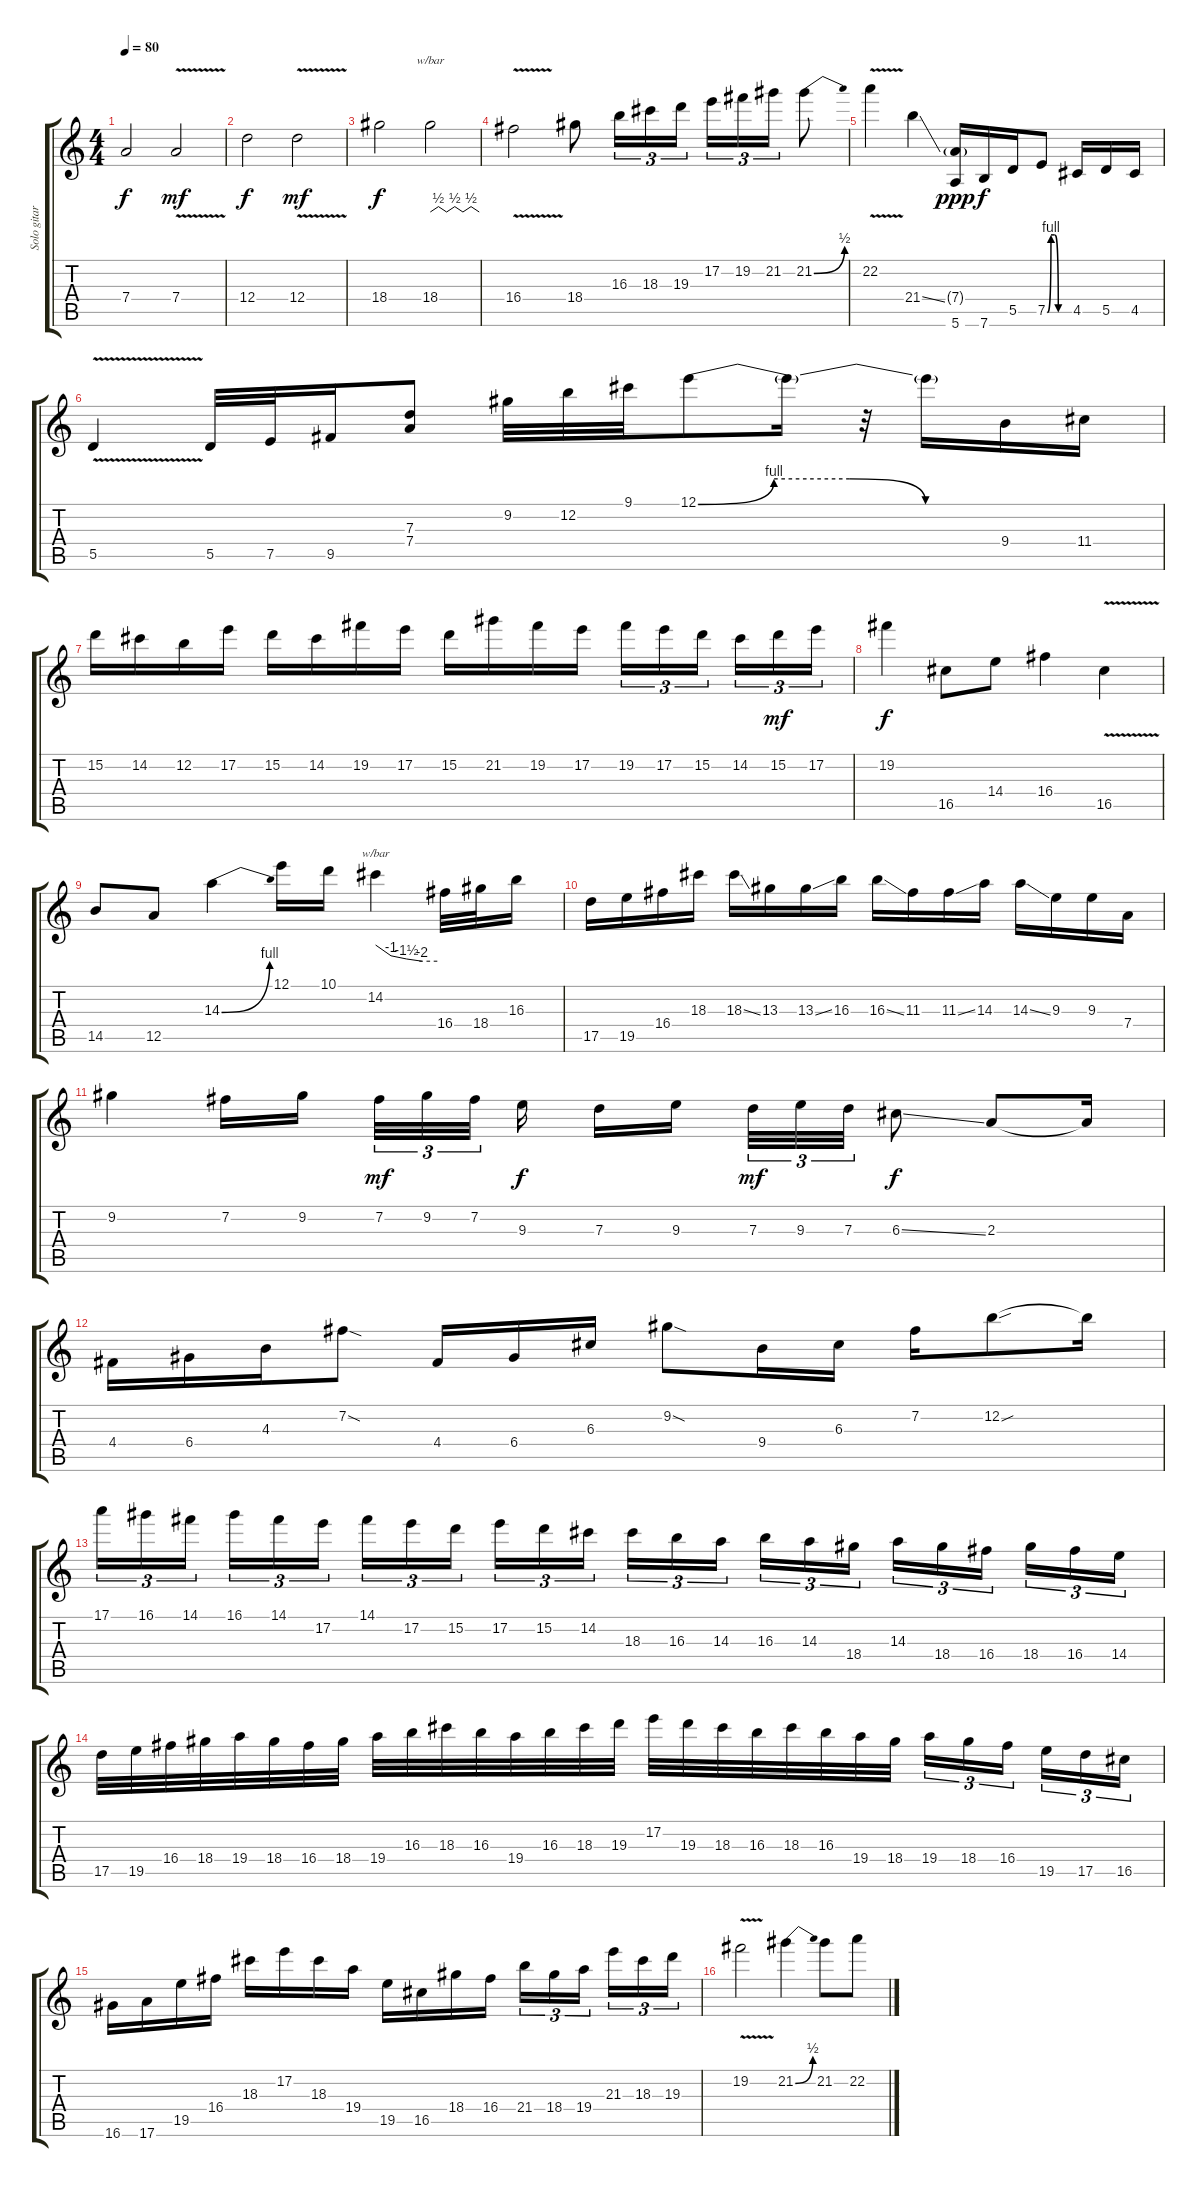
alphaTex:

\track ("Solo gitara" "Solo gitar") {instrument distortionguitar}
\staff {score tabs}
\tuning (E4 B3 G3 D3 A2 E2) {hide}
\ts (4 4)
\tempo 80
\clef g2
\ks c
7.4.2{dy f} 7.4{v}.2{dy mf} |
12.4.2{dy f} 12.4{v}.2{dy mf} |
18.4.2{dy f} 18.4.2{tbe (custom default 0 0 10 2 20 0 30 2 40 0 50 2 60 0) volume 14} |
16.4{v}.2 18.4.8 16.3.16{tu (3 2)} 18.3.16{tu (3 2)} 19.3.16{tu (3 2)} 17.2.16{tu (3 2)} 19.2.16{tu (3 2)} 21.2.16{tu (3 2)} 21.2{be (bend 0 0 60 2)}.8 |
22.2{v}.4 21.4{ss}.4 (7.4{g} 5.6).16{dy ppp} 7.6.16{dy f} 5.5.16 7.5{be (custom 0 0 10 4 20 4 30 0 60 0)}.8 4.5.16 5.5.16 4.5.16 |
5.5{v}.4 5.5.32 7.5.32 9.5.16 (7.3 7.4).8 9.2.32 12.2.32 9.1.32 12.1{be (custom 0 0 15 4 30 4 45 0 60 0)}.8 12.1{t}.16 r.32 12.1{t}.16 9.4.16 11.4.16 |
15.2.16 14.2.16 12.2.16 17.2.16 15.2.16 14.2.16 19.2.16 17.2.16 15.2.16 21.2.16 19.2.16 17.2.16 19.2.16{tu (3 2)} 17.2.16{tu (3 2)} 15.2.16{tu (3 2) beam splitsecondary} 14.2.16{tu (3 2)} 15.2.16{tu (3 2) dy mf} 17.2.16{tu (3 2)} |
19.2.4{dy f} 16.5.8 14.4.8 16.4.4 16.5{v}.4 |
14.5.8 12.5.8 14.3{be (bend 0 0 60 4)}.4 12.1.16 10.1.16 14.2.4{tbe (custom default 0 0 15 -4 30 -6 45 -8 60 -8)} 16.4.32 18.4.32 16.3.16 |
17.5.16 19.5.16 16.4.16 18.3.16 18.3{ss}.16 13.3.16 13.3{ss}.16 16.3.16 16.3{ss}.16 11.3.16 11.3{ss}.16 14.3.16 14.3{ss}.16 9.3.16 9.3.16 7.4.16 |
9.2.4 7.2.16 9.2.16{beam splitsecondary} 7.2.32{tu (3 2) dy mf} 9.2.32{tu (3 2)} 7.2.32{tu (3 2) beam splitsecondary} 9.3.16{dy f} 7.3.16 9.3.16{beam splitsecondary} 7.3.32{tu (3 2) dy mf} 9.3.32{tu (3 2)} 7.3.32{tu (3 2)} 6.3{ss}.8{dy f} 2.3.8 2.3{t}.16 |
4.4.16 6.4.16 4.3.16 7.2{sod}.8 4.4.16 6.4.16 6.3.16 9.2{sod}.8 9.4.16 6.3.16 7.2.16 12.2{sou}.8 12.2{t}.16 |
17.1.16{tu (3 2)} 16.1.16{tu (3 2)} 14.1.16{tu (3 2) beam splitsecondary} 16.1.16{tu (3 2)} 14.1.16{tu (3 2)} 17.2.16{tu (3 2)} 14.1.16{tu (3 2)} 17.2.16{tu (3 2)} 15.2.16{tu (3 2) beam splitsecondary} 17.2.16{tu (3 2)} 15.2.16{tu (3 2)} 14.2.16{tu (3 2)} 18.3.16{tu (3 2)} 16.3.16{tu (3 2)} 14.3.16{tu (3 2) beam splitsecondary} 16.3.16{tu (3 2)} 14.3.16{tu (3 2)} 18.4.16{tu (3 2)} 14.3.16{tu (3 2)} 18.4.16{tu (3 2)} 16.4.16{tu (3 2) beam splitsecondary} 18.4.16{tu (3 2)} 16.4.16{tu (3 2)} 14.4.16{tu (3 2)} |
17.5.32 19.5.32 16.4.32 18.4.32 19.4.32 18.4.32 16.4.32 18.4.32 19.4.32 16.3.32 18.3.32 16.3.32 19.4.32 16.3.32 18.3.32 19.3.32 17.2.32 19.3.32 18.3.32 16.3.32 18.3.32 16.3.32 19.4.32 18.4.32 19.4.16{tu (3 2)} 18.4.16{tu (3 2)} 16.4.16{tu (3 2) beam splitsecondary} 19.5.16{tu (3 2)} 17.5.16{tu (3 2)} 16.5.16{tu (3 2)} |
16.6.16 17.6.16 19.5.16 16.4.16 18.3.16 17.2.16 18.3.16 19.4.16 19.5.16 16.5.16 18.4.16 16.4.16 21.4.16{tu (3 2)} 18.4.16{tu (3 2)} 19.4.16{tu (3 2) beam splitsecondary} 21.3.16{tu (3 2)} 18.3.16{tu (3 2)} 19.3.16{tu (3 2)} |
19.2{v}.2 21.2{be (bend 0 0 60 2)}.4 21.2.8 22.2.8
